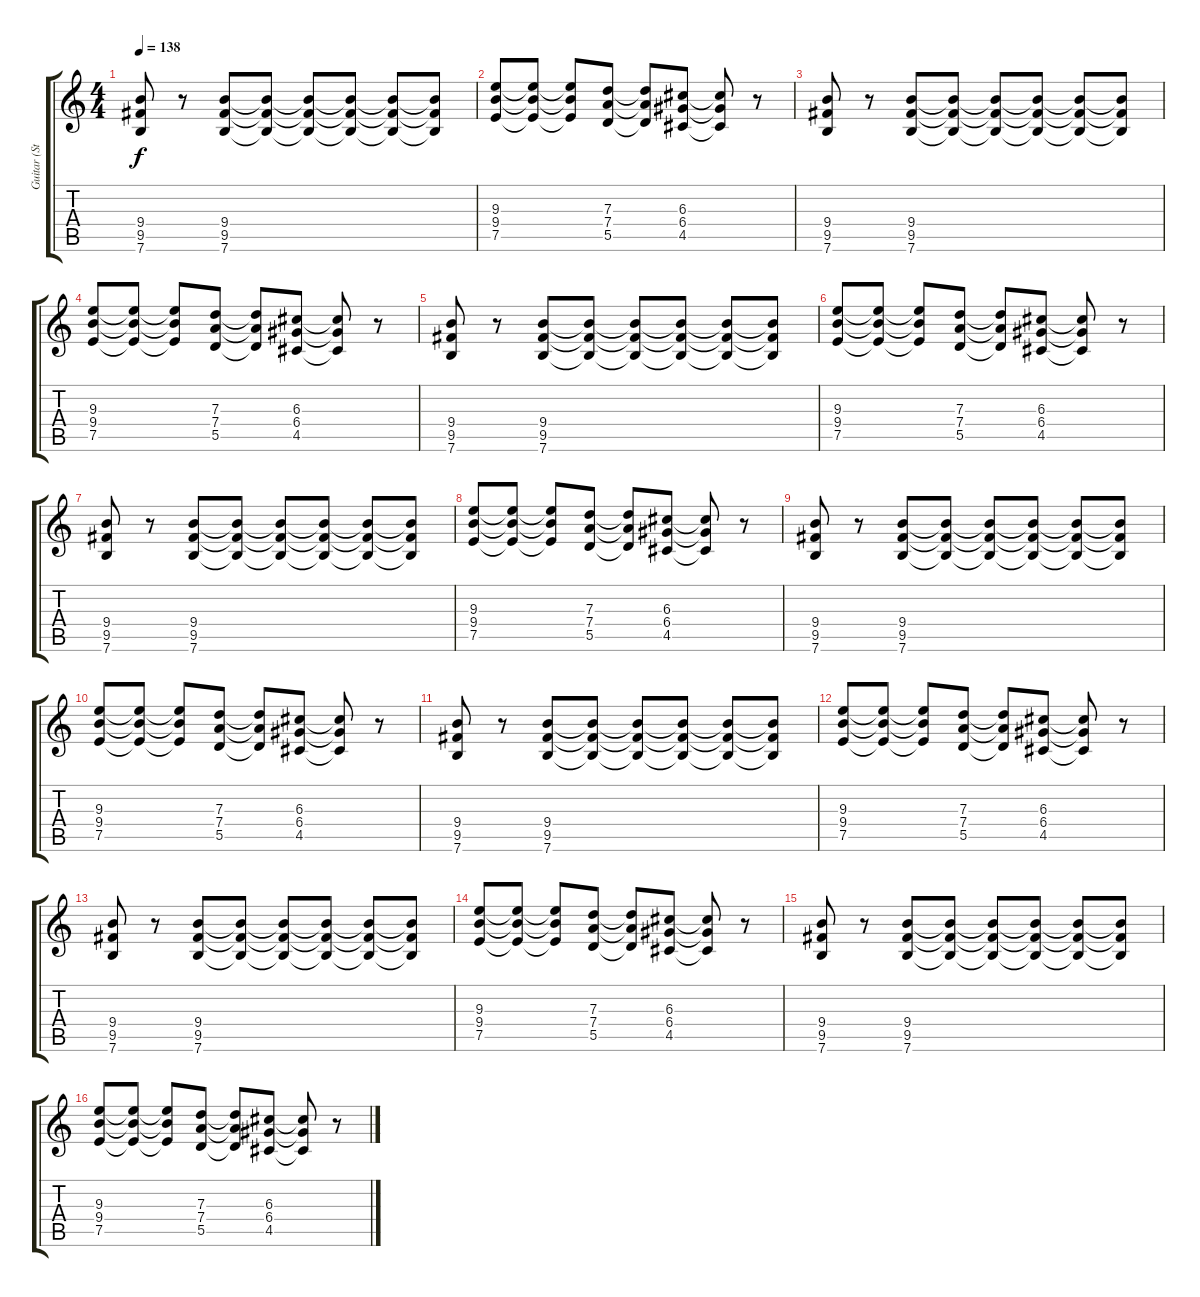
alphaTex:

\track ("Guitar (Std)" "Guitar (St") {instrument overdrivenguitar}
\staff {score tabs}
\tuning (E4 B3 G3 D3 A2 E2) {hide}
\ts (4 4)
\tempo 138
\clef g2
\ks c
(9.4 9.5 7.6).8{dy f} r.8 (9.4 9.5 7.6).8 (9.4{t} 9.5{t} 7.6{t}).8 (9.4{t} 9.5{t} 7.6{t}).8 (9.4{t} 9.5{t} 7.6{t}).8 (9.4{t} 9.5{t} 7.6{t}).8 (9.4{t} 9.5{t} 7.6{t}).8 |
(9.3 9.4 7.5).8 (9.3{t} 9.4{t} 7.5{t}).8 (9.3{t} 9.4{t} 7.5{t}).8 (7.3 7.4 5.5).8 (7.3{t} 7.4{t} 5.5{t}).8 (6.3 6.4 4.5).8 (6.3{t} 6.4{t} 4.5{t}).8 r.8 |
(9.4 9.5 7.6).8 r.8 (9.4 9.5 7.6).8 (9.4{t} 9.5{t} 7.6{t}).8 (9.4{t} 9.5{t} 7.6{t}).8 (9.4{t} 9.5{t} 7.6{t}).8 (9.4{t} 9.5{t} 7.6{t}).8 (9.4{t} 9.5{t} 7.6{t}).8 |
(9.3 9.4 7.5).8 (9.3{t} 9.4{t} 7.5{t}).8 (9.3{t} 9.4{t} 7.5{t}).8 (7.3 7.4 5.5).8 (7.3{t} 7.4{t} 5.5{t}).8 (6.3 6.4 4.5).8 (6.3{t} 6.4{t} 4.5{t}).8 r.8 |
(9.4 9.5 7.6).8 r.8 (9.4 9.5 7.6).8 (9.4{t} 9.5{t} 7.6{t}).8 (9.4{t} 9.5{t} 7.6{t}).8 (9.4{t} 9.5{t} 7.6{t}).8 (9.4{t} 9.5{t} 7.6{t}).8 (9.4{t} 9.5{t} 7.6{t}).8 |
(9.3 9.4 7.5).8 (9.3{t} 9.4{t} 7.5{t}).8 (9.3{t} 9.4{t} 7.5{t}).8 (7.3 7.4 5.5).8 (7.3{t} 7.4{t} 5.5{t}).8 (6.3 6.4 4.5).8 (6.3{t} 6.4{t} 4.5{t}).8 r.8 |
(9.4 9.5 7.6).8 r.8 (9.4 9.5 7.6).8 (9.4{t} 9.5{t} 7.6{t}).8 (9.4{t} 9.5{t} 7.6{t}).8 (9.4{t} 9.5{t} 7.6{t}).8 (9.4{t} 9.5{t} 7.6{t}).8 (9.4{t} 9.5{t} 7.6{t}).8 |
(9.3 9.4 7.5).8 (9.3{t} 9.4{t} 7.5{t}).8 (9.3{t} 9.4{t} 7.5{t}).8 (7.3 7.4 5.5).8 (7.3{t} 7.4{t} 5.5{t}).8 (6.3 6.4 4.5).8 (6.3{t} 6.4{t} 4.5{t}).8 r.8 |
(9.4 9.5 7.6).8 r.8 (9.4 9.5 7.6).8 (9.4{t} 9.5{t} 7.6{t}).8 (9.4{t} 9.5{t} 7.6{t}).8 (9.4{t} 9.5{t} 7.6{t}).8 (9.4{t} 9.5{t} 7.6{t}).8 (9.4{t} 9.5{t} 7.6{t}).8 |
(9.3 9.4 7.5).8 (9.3{t} 9.4{t} 7.5{t}).8 (9.3{t} 9.4{t} 7.5{t}).8 (7.3 7.4 5.5).8 (7.3{t} 7.4{t} 5.5{t}).8 (6.3 6.4 4.5).8 (6.3{t} 6.4{t} 4.5{t}).8 r.8 |
(9.4 9.5 7.6).8 r.8 (9.4 9.5 7.6).8 (9.4{t} 9.5{t} 7.6{t}).8 (9.4{t} 9.5{t} 7.6{t}).8 (9.4{t} 9.5{t} 7.6{t}).8 (9.4{t} 9.5{t} 7.6{t}).8 (9.4{t} 9.5{t} 7.6{t}).8 |
(9.3 9.4 7.5).8 (9.3{t} 9.4{t} 7.5{t}).8 (9.3{t} 9.4{t} 7.5{t}).8 (7.3 7.4 5.5).8 (7.3{t} 7.4{t} 5.5{t}).8 (6.3 6.4 4.5).8 (6.3{t} 6.4{t} 4.5{t}).8 r.8 |
(9.4 9.5 7.6).8{volume 2} r.8 (9.4 9.5 7.6).8 (9.4{t} 9.5{t} 7.6{t}).8 (9.4{t} 9.5{t} 7.6{t}).8 (9.4{t} 9.5{t} 7.6{t}).8 (9.4{t} 9.5{t} 7.6{t}).8 (9.4{t} 9.5{t} 7.6{t}).8 |
(9.3 9.4 7.5).8 (9.3{t} 9.4{t} 7.5{t}).8 (9.3{t} 9.4{t} 7.5{t}).8 (7.3 7.4 5.5).8 (7.3{t} 7.4{t} 5.5{t}).8 (6.3 6.4 4.5).8 (6.3{t} 6.4{t} 4.5{t}).8 r.8 |
(9.4 9.5 7.6).8 r.8 (9.4 9.5 7.6).8 (9.4{t} 9.5{t} 7.6{t}).8 (9.4{t} 9.5{t} 7.6{t}).8 (9.4{t} 9.5{t} 7.6{t}).8 (9.4{t} 9.5{t} 7.6{t}).8 (9.4{t} 9.5{t} 7.6{t}).8 |
(9.3 9.4 7.5).8 (9.3{t} 9.4{t} 7.5{t}).8 (9.3{t} 9.4{t} 7.5{t}).8 (7.3 7.4 5.5).8 (7.3{t} 7.4{t} 5.5{t}).8 (6.3 6.4 4.5).8 (6.3{t} 6.4{t} 4.5{t}).8 r.8
